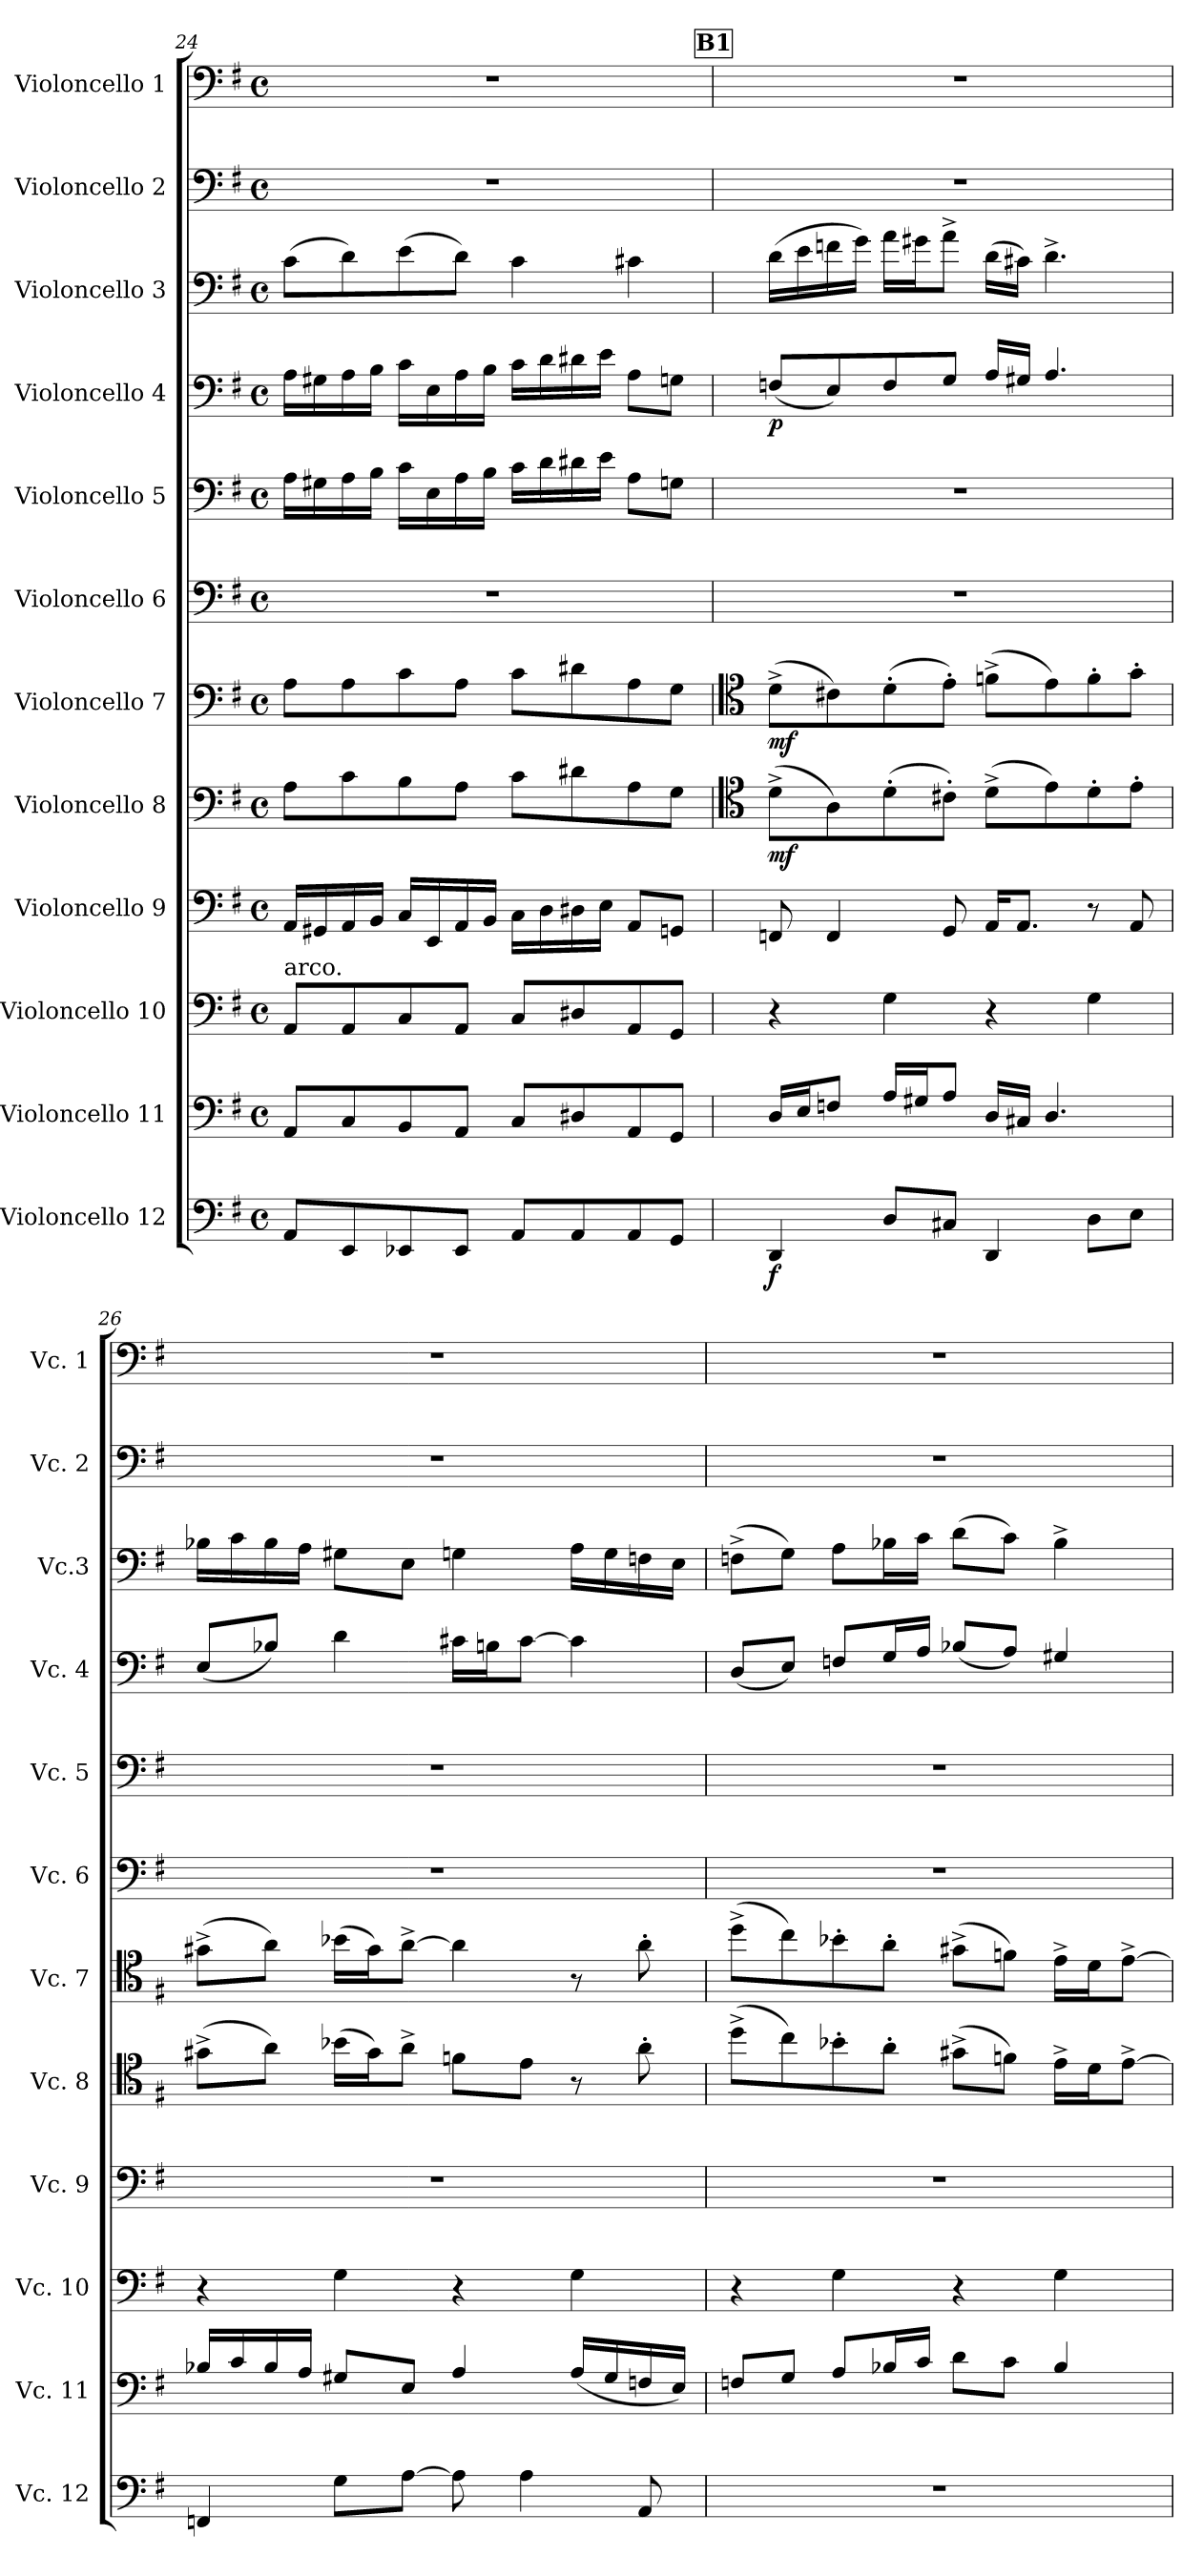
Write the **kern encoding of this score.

**kern	**dynam	**kern	**kern	**kern	**kern	**dynam	**kern	**dynam	**kern	**kern	**kern	**dynam	**kern	**kern	**kern
*part12	*part12	*part11	*part10	*part9	*part8	*part8	*part7	*part7	*part6	*part5	*part4	*part4	*part3	*part2	*part1
*staff12	*staff12	*staff11	*staff10	*staff9	*staff8	*staff8	*staff7	*staff7	*staff6	*staff5	*staff4	*staff4	*staff3	*staff2	*staff1
*I"Violoncello 12	*	*I"Violoncello 11	*I"Violoncello 10	*I"Violoncello 9	*I"Violoncello 8	*	*I"Violoncello 7	*	*I"Violoncello 6	*I"Violoncello 5	*I"Violoncello 4	*	*I"Violoncello 3	*I"Violoncello 2	*I"Violoncello 1
*I'Vc. 12	*	*I'Vc. 11	*I'Vc. 10	*I'Vc. 9	*I'Vc. 8	*	*I'Vc. 7	*	*I'Vc. 6	*I'Vc. 5	*I'Vc. 4	*	*I'Vc.3	*I'Vc. 2	*I'Vc. 1
!!LO:PB:g=z
*clefF4	*	*clefF4	*clefF4	*clefF4	*clefF4	*	*clefF4	*	*clefF4	*clefF4	*clefF4	*	*clefF4	*clefF4	*clefF4
*k[f#]	*	*k[f#]	*k[f#]	*k[f#]	*k[f#]	*	*k[f#]	*	*k[f#]	*k[f#]	*k[f#]	*	*k[f#]	*k[f#]	*k[f#]
*M4/4	*	*M4/4	*M4/4	*M4/4	*M4/4	*	*M4/4	*	*M4/4	*M4/4	*M4/4	*	*M4/4	*M4/4	*M4/4
*met(c)	*	*met(c)	*met(c)	*met(c)	*met(c)	*	*met(c)	*	*met(c)	*met(c)	*met(c)	*	*met(c)	*met(c)	*met(c)
=24	=24	=24	=24	=24	=24	=24	=24	=24	=24	=24	=24	=24	=24	=24	=24
!	!	!	!LO:TX:a:t=arco.	!	!	!	!	!	!	!	!	!	!	!	!
8AA/L	.	8AA/L	8AA/L	16AA/LL	8A\L	.	8A\L	.	1r	16A\LL	16A\LL	.	(8c\L	1r	1r
.	.	.	.	16GG#X/	.	.	.	.	.	16G#X\	16G#X\	.	.	.	.
8EE/	.	8C/	8AA/	16AA/	8c\	.	8A\	.	.	16A\	16A\	.	8d\)	.	.
.	.	.	.	16BB/JJ	.	.	.	.	.	16B\JJ	16B\JJ	.	.	.	.
8EE-X/	.	8BB/	8C/	16C/LL	8B\	.	8c\	.	.	16c\LL	16c\LL	.	(8e\	.	.
.	.	.	.	16EE/	.	.	.	.	.	16E\	16E\	.	.	.	.
8EE-/J	.	8AA/J	8AA/J	16AA/	8A\J	.	8A\J	.	.	16A\	16A\	.	8d\J)	.	.
.	.	.	.	16BB/JJ	.	.	.	.	.	16B\JJ	16B\JJ	.	.	.	.
8AA/L	.	8C/L	8C/L	16C\LL	8c\L	.	8c\L	.	.	16c\LL	16c\LL	.	4c\	.	.
.	.	.	.	16D\	.	.	.	.	.	16d\	16d\	.	.	.	.
8AA/	.	8D#X/	8D#X/	16D#X\	8d#X\	.	8d#X\	.	.	16d#X\	16d#X\	.	.	.	.
.	.	.	.	16E\JJ	.	.	.	.	.	16e\JJ	16e\JJ	.	.	.	.
8AA/	.	8AA/	8AA/	8AA/L	8A\	.	8A\	.	.	8A\L	8A\L	.	4c#X\	.	.
8GG/J	.	8GG/J	8GG/J	8GGn/J	8G\J	.	8G\J	.	.	8Gn\J	8Gn\J	.	.	.	.
!!LO:REH:place=s1:a:B:fs=14:t=B1
=25	=25	=25	=25	=25	=25	=25	=25	=25	=25	=25	=25	=25	=25	=25	=25
*	*	*	*	*	*clefC4	*	*clefC4	*	*	*	*	*	*	*	*
!	!LO:DY:b	!	!	!	!	!LO:DY:b	!	!LO:DY:b	!	!	!	!LO:DY:b	!	!	!
4DD/	f	16D/LL	4r	8FFn/	(>8d^\L	mf	(>8d^\L	mf	1r	1r	(8Fn/L	p	(16d\LL	1r	1r
.	.	16E/J	.	.	.	.	.	.	.	.	.	.	16e\	.	.
.	.	8Fn/J	.	4FF/	8A\)	.	8c#X\)	.	.	.	8E/)	.	16fn\	.	.
.	.	.	.	.	.	.	.	.	.	.	.	.	16g\JJ)	.	.
8D/L	.	16A/LL	4G\	.	(>8d'\	.	(>8d'\	.	.	.	8F/	.	16a\LL	.	.
.	.	16G#X/J	.	.	.	.	.	.	.	.	.	.	16g#X\J	.	.
8C#X/J	.	8A/J	.	8GG/	8c#X'\J)	.	8e'\J)	.	.	.	8G/J	.	8a^\J	.	.
4DD/	.	16D/LL	4r	16AA/KL	(>8d^\L	.	(>8fn^\L	.	.	.	16A/LL	.	(16d\LL	.	.
.	.	16C#X/JJ	.	8.AA/J	.	.	.	.	.	.	16G#X/JJ	.	16c#X\JJ)	.	.
.	.	4.D/	.	.	8e\)	.	8e\)	.	.	.	4.A/	.	4.d^\	.	.
8D\L	.	.	4G\	8r	8d'\	.	8f'\	.	.	.	.	.	.	.	.
8E\J	.	.	.	8AA/	8e'\J	.	8g'\J	.	.	.	.	.	.	.	.
!!LO:PB:g=z
=26	=26	=26	=26	=26	=26	=26	=26	=26	=26	=26	=26	=26	=26	=26	=26
4FFn/	.	16B-X/LL	4r	1r	(>8g#X^\L	.	(>8g#X^\L	.	1r	1r	(8E/L	.	16B-X\LL	1r	1r
.	.	16c/	.	.	.	.	.	.	.	.	.	.	16c\	.	.
.	.	16B-/	.	.	8a\J)	.	8a\J)	.	.	.	8B-X/J)	.	16B-\	.	.
.	.	16A/JJ	.	.	.	.	.	.	.	.	.	.	16A\JJ	.	.
8G\L	.	8G#X/L	4G\	.	(16b-X\LL	.	(16b-X\LL	.	.	.	4d\	.	8G#X\L	.	.
.	.	.	.	.	16g#\J)	.	16g#\J)	.	.	.	.	.	.	.	.
[8A\J	.	8E/J	.	.	8a^\J	.	[8a^\J	.	.	.	.	.	8E\J	.	.
8A\]	.	4A/	4r	.	8fn\L	.	4a\]	.	.	.	16c#X\LL	.	4Gn\	.	.
.	.	.	.	.	.	.	.	.	.	.	16Bn\J	.	.	.	.
4A\	.	.	.	.	8e\J	.	.	.	.	.	[8c#\J	.	.	.	.
.	.	(16A/LL	4G\	.	8r	.	8r	.	.	.	4c#\]	.	16A\LL	.	.
.	.	16G#/	.	.	.	.	.	.	.	.	.	.	16G\	.	.
8AA/	.	16Fn/	.	.	8a'\	.	8a'\	.	.	.	.	.	16Fn\	.	.
.	.	16E/JJ)	.	.	.	.	.	.	.	.	.	.	16E\JJ	.	.
=27	=27	=27	=27	=27	=27	=27	=27	=27	=27	=27	=27	=27	=27	=27	=27
1r	.	8Fn/L	4r	1r	(>8dd^\L	.	(>8dd^\L	.	1r	1r	(8D/L	.	(8Fn^\L	1r	1r
.	.	8G/J	.	.	8cc\)	.	8cc\)	.	.	.	8E/J)	.	8G\J)	.	.
.	.	8A/L	4G\	.	8b-X'\	.	8b-X'\	.	.	.	8Fn/L	.	8A\L	.	.
.	.	16B-X/L	.	.	8a'\J	.	8a'\J	.	.	.	16G/L	.	16B-X\L	.	.
.	.	16c/JJ	.	.	.	.	.	.	.	.	16A/JJ	.	16c\JJ	.	.
.	.	8d\L	4r	.	(>8g#X^\L	.	(>8g#X^\L	.	.	.	(8B-X/L	.	(8d\L	.	.
.	.	8c\J	.	.	8fn\J)	.	8fn\J)	.	.	.	8A/J)	.	8c\J)	.	.
.	.	4B-/	4G\	.	16e^\LL	.	16e^\LL	.	.	.	4G#X/	.	4B-^\	.	.
.	.	.	.	.	16d\J	.	16d\J	.	.	.	.	.	.	.	.
.	.	.	.	.	[8e^\J	.	[8e^\J	.	.	.	.	.	.	.	.
=	=	=	=	=	=	=	=	=	=	=	=	=	=	=	=
*-	*-	*-	*-	*-	*-	*-	*-	*-	*-	*-	*-	*-	*-	*-	*-
